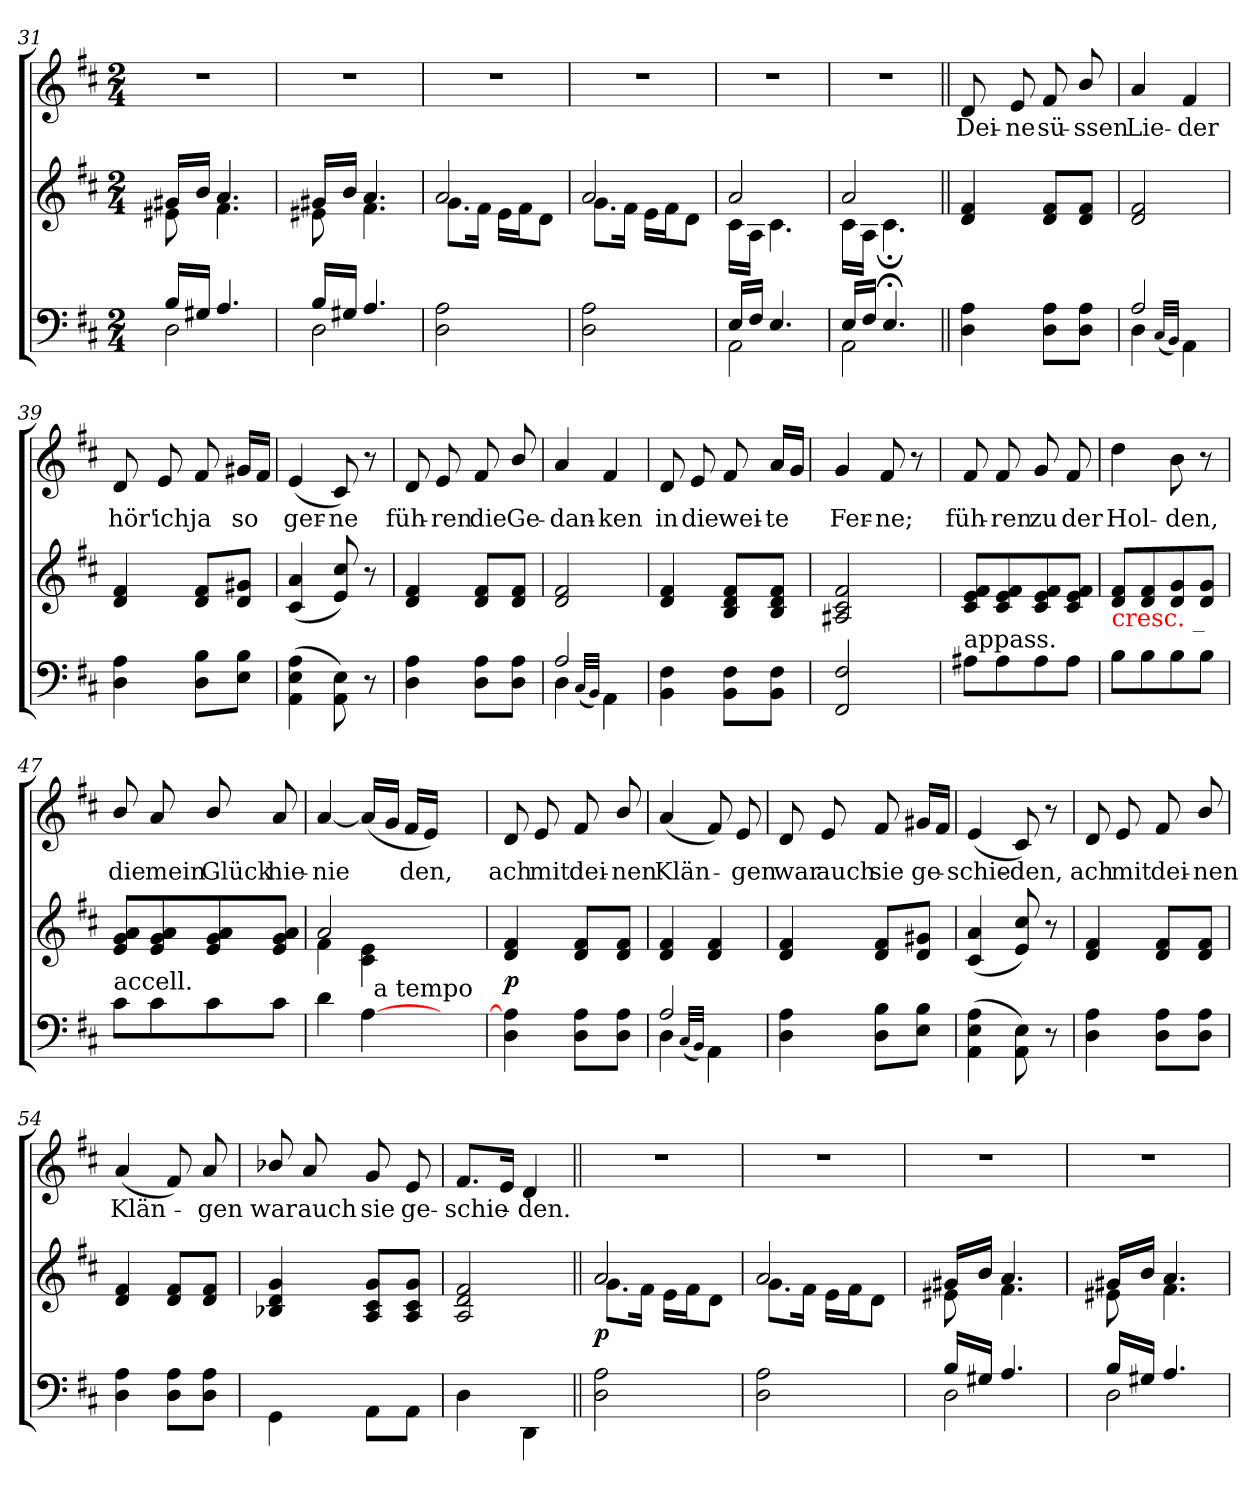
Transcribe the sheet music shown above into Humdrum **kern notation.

**kern	**kern	**dynam	**kern	**text
*part2	*part2	*part2	*part1	*part1
*staff3	*staff2	*staff2/3	*staff1	*staff1
*clefF4	*clefG2	*	*clefG2	*
*k[f#c#]	*k[f#c#]	*	*k[f#c#]	*
*D:	*D:	*	*D:	*
*M2/4	*M2/4	*	*M2/4	*
=31	=31	=31	=31	=31
*^	*^	*	*	*
16B/LL	2D	16g#XLL	8e#X	.	2rdd	.
16G#XJJ	.	16bJJ	.	.	.	.
4.A/	.	4.a	4.f#\	.	.	.
=32	=32	=32	=32	=32	=32	=32
16B/LL	2D	16g#XLL	8e#X	.	2rdd	.
16G#XJJ	.	16bJJ	.	.	.	.
4.A/	.	4.a	4.f#\	.	.	.
*v	*v	*	*	*	*	*
=33	=33	=33	=33	=33	=33
2A 2D	2a	8.gL	.	2rdd	.
.	.	16f#Jk	.	.	.
.	.	16eLL	.	.	.
.	.	16f#J	.	.	.
.	.	8dJ	.	.	.
=34	=34	=34	=34	=34	=34
2A 2D	2a	8.gL	.	2rdd	.
.	.	16f#Jk	.	.	.
.	.	16eLL	.	.	.
.	.	16f#J	.	.	.
.	.	8dJ	.	.	.
=35	=35	=35	=35	=35	=35
*^	*	*	*	*	*
16E/LL	2AA\	2a	16c#LL	.	2rdd	.
16F#JJ	.	.	16AJJ	.	.	.
4.E/	.	.	4.c#	.	.	.
=36	=36	=36	=36	=36	=36	=36
16E/LL	2AA\	2a	16c#LL	.	2rdd	.
16F#JJ	.	.	16AJJ	.	.	.
4.E;/	.	.	4.c#;<	.	.	.
*v	*v	*	*	*	*	*
*	*v	*v	*	*	*
=37||	=37||	=37||	=37||	=37||
4A 4D	4f# 4d	.	8d	Dei-
.	.	.	8e	-ne
8A 8DL	8f# 8dL	.	8f#	-sü-
8A 8DJ	8f# 8dJ	.	8b/	-ssen
=38	=38	=38	=38	=38
*^	*	*	*	*
2A	4D	2f# 2d	.	4a	Lie-
.	(32qqC#/LLL	.	.	.	.
.	32qqBB/JJJ)	.	.	.	.
.	4AA	.	.	4f#	-der
*v	*v	*	*	*	*
=39	=39	=39	=39	=39
4A 4D	4f# 4d	.	8d	hör'
.	.	.	8e	ich
8B 8DL	8f# 8dL	.	8f#	ja
8B 8EJ	8g#X 8dJ	.	16g#XLL	so
.	.	.	16f#JJ	.
=40	=40	=40	=40	=40
(4A 4E 4AA	(<4a 4c#	.	(4e	ger-
8E\ 8AA\)	8cc# 8e)	.	8c#)	-ne
8r	8r	.	8r	.
=41	=41	=41	=41	=41
4A 4D	4f# 4d	.	8d	füh-
.	.	.	8e	-ren
8A 8DL	8f# 8dL	.	8f#	die
8A 8DJ	8f# 8dJ	.	8b/	Ge-
=42	=42	=42	=42	=42
*^	*	*	*	*
2A	4D	2f# 2d	.	4a	-dan-
.	(32qqC#/LLL	.	.	.	.
.	32qqBB/JJJ)	.	.	.	.
.	4AA	.	.	4f#	-ken
*v	*v	*	*	*	*
=43	=43	=43	=43	=43
4F# 4BB	4f# 4d	.	8d	in
.	.	.	8e	die
8F# 8BBL	8f# 8d 8BL	.	8f#	wei-
8F# 8BBJ	8f# 8d 8BJ	.	16aLL	-te
.	.	.	16gJJ	.
=44	=44	=44	=44	=44
2F# 2FF#	2f# 2c# 2A#X	.	4g	Fer-
.	.	.	8f#	-ne;
.	.	.	8r	.
=45	=45	=45	=45	=45
!LO:TX:a:t=appass.	!	!	!	!
8A#XL	8f# 8e 8c#L	.	8f#	füh-
8A#	8f# 8e 8c#	.	8f#	-ren
8A#	8f# 8e 8c#	.	8g	zu
8A#J	8f# 8e 8c#J	.	8f#	der
=46	=46	=46	=46	=46
!	!LO:TX:b:color=red:t=cresc. _	!	!	!
8BL	8f# 8dL	.	4dd	Hol-
8B	8f# 8d	.	.	.
8B	8g 8d	.	8b	-den,
8BJ	8g 8dJ	.	8r	.
=47	=47	=47	=47	=47
!LO:TX:a:t=accell.	!	!	!	!
8c#L	8a 8g 8eL	.	8b/	die
8c#	8a 8g 8e	.	8a	mein
8c#	8a 8g 8e	.	8b/	Glück
8c#J	8a 8g 8eJ	.	8a	hie-
=48	=48	=48	=48	=48
*	*^	*	*	*
!LO:TX:a:t=rallent.	!	!	!	!	!
*^	*	*	*	*	*
4d	4ryy	2a	4f#	.	[4a	-nie
[4A	32ryy	.	4e 4c#	.	(>16aLL]	.
!	!LO:TX:a:t=a tempo	!	!	!	!	!
.	4...ryy	.	.	.	.	.
.	.	.	.	.	16gJJ	.
.	.	.	.	.	16f#LL	-den,
.	.	.	.	.	16eJJ)	.
4ryy	.	4ryy	4ryy	.	4ryy	.
*v	*v	*	*	*	*	*
*	*v	*v	*	*	*
=49	=49	=49	=49	=49
4A] 4D	4f# 4d	p	8d	ach
.	.	.	8e	mit
8A 8DL	8f# 8dL	.	8f#	dei-
8A 8DJ	8f# 8dJ	.	8b/	-nen
=50	=50	=50	=50	=50
*^	*	*	*	*
2A	4D	4f# 4d	.	(4a	Klän-
.	(32qqC#/LLL	.	.	.	.
.	32qqBB/JJJ)	.	.	.	.
.	4AA	4f# 4d	.	8f#)	.
.	.	.	.	8e	-gen
*v	*v	*	*	*	*
=51	=51	=51	=51	=51
4A 4D	4f# 4d	.	8d	war
.	.	.	8e	auch
8B 8DL	8f# 8dL	.	8f#	sie
8B 8EJ	8g#X 8dJ	.	16g#XLL	ge-
.	.	.	16f#JJ	.
=52	=52	=52	=52	=52
(4A 4E 4AA	(<4a 4c#	.	(4e	schie-
8E\ 8AA\)	8cc# 8e)	.	8c#)	-den,
8r	8r	.	8r	.
=53	=53	=53	=53	=53
4A 4D	4f# 4d	.	8d	ach
.	.	.	8e	mit
8A 8DL	8f# 8dL	.	8f#	dei-
8A 8DJ	8f# 8dJ	.	8b/	-nen
=54	=54	=54	=54	=54
4A 4D	4f# 4d	.	(4a	Klän-
8A 8DL	8f# 8dL	.	8f#)	.
8A 8DJ	8f# 8dJ	.	8a	-gen
=55	=55	=55	=55	=55
4GG\	4g 4d 4B-X	.	8b-X/	war
.	.	.	8a	auch
8AA\L	8g/ 8c#/ 8A/L	.	8g	sie
8AA\J	8g/ 8c#/ 8A/J	.	8e	ge-
=56	=56	=56	=56	=56
4D\	2f#/ 2d/ 2A/	.	8.f#L	-schie-
.	.	.	16eJk	.
4DD\	.	.	4d	-den.
=57||	=57||	=57||	=57||	=57||
*	*^	*	*	*
2A 2D	2a	8.gL	p	2rdd	.
.	.	16f#Jk	.	.	.
.	.	16eLL	.	.	.
.	.	16f#J	.	.	.
.	.	8dJ	.	.	.
=58	=58	=58	=58	=58	=58
2A 2D	2a	8.gL	.	2rdd	.
.	.	16f#Jk	.	.	.
.	.	16eLL	.	.	.
.	.	16f#J	.	.	.
.	.	8dJ	.	.	.
=59	=59	=59	=59	=59	=59
*^	*	*	*	*	*
16B/LL	2D	16g#XLL	8e#X	.	2rdd	.
16G#XJJ	.	16bJJ	.	.	.	.
4.A/	.	4.a	4.f#\	.	.	.
=60	=60	=60	=60	=60	=60	=60
16B/LL	2D	16g#XLL	8e#X	.	2rdd	.
16G#XJJ	.	16bJJ	.	.	.	.
4.A/	.	4.a	4.f#\	.	.	.
*v	*v	*	*	*	*	*
*	*v	*v	*	*	*
=	=	=	=	=
*-	*-	*-	*-	*-
